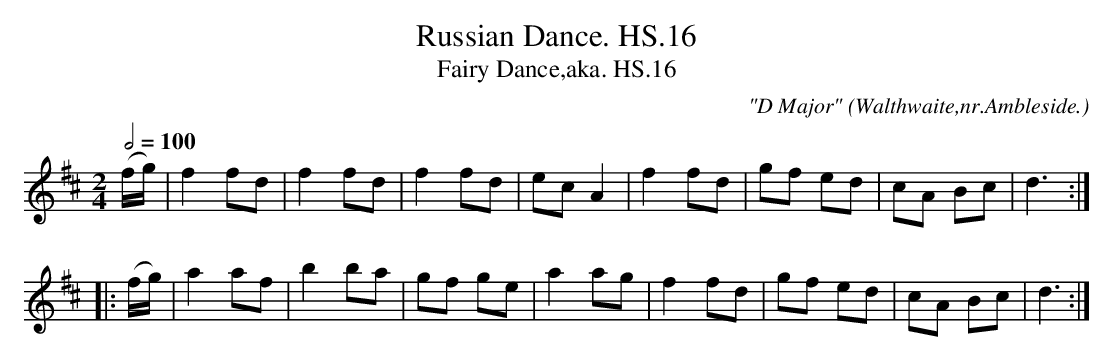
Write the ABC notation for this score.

X:1
T:Russian Dance. HS.16
T:Fairy Dance,aka. HS.16
C:"D Major"
L:1/8
M:2/4
O:Walthwaite,nr.Ambleside.
Q:1/2=100
K:D
(f/g/)|f2fd|f2fd|f2fd|ecA2|f2fd|gf ed|cA Bc|d3:|!
|:(f/g/)|a2af|b2ba|gf ge|a2ag|f2fd|gf ed|cA Bc|d3:|
